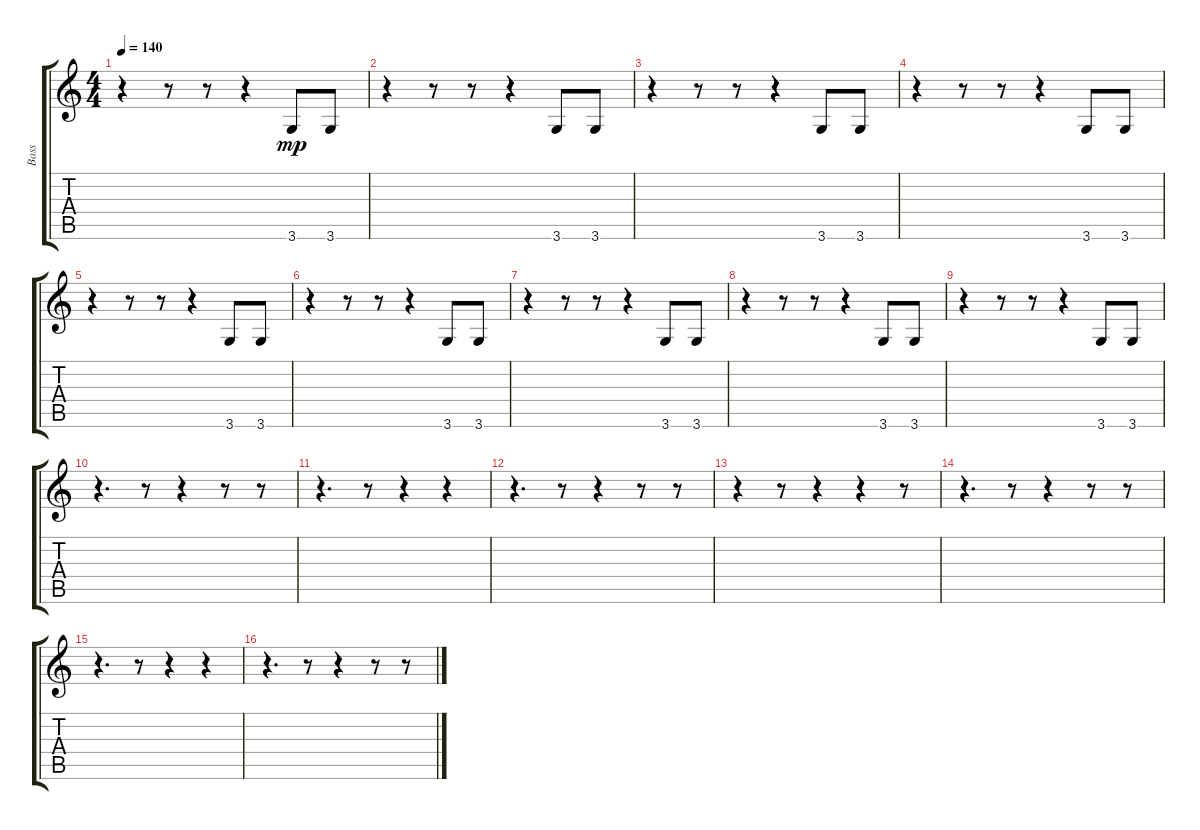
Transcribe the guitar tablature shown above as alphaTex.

\track ("Bass" "Bass") {instrument electricbassfinger}
\staff {score tabs}
\tuning (E4 B3 G3 D3 A2 E2) {hide}
\ts (4 4)
\tempo 140
\clef g2
\ks c
r.4{dy mp} r.8 r.8 r.4 3.6.8 3.6.8 |
r.4 r.8 r.8 r.4 3.6.8 3.6.8 |
r.4 r.8 r.8 r.4 3.6.8 3.6.8 |
r.4 r.8 r.8 r.4 3.6.8 3.6.8 |
r.4 r.8 r.8 r.4 3.6.8 3.6.8 |
r.4 r.8 r.8 r.4 3.6.8 3.6.8 |
r.4 r.8 r.8 r.4 3.6.8 3.6.8 |
r.4 r.8 r.8 r.4 3.6.8 3.6.8 |
r.4 r.8 r.8 r.4 3.6.8 3.6.8 |
r.4{d volume 16} r.8 r.4 r.8 r.8 |
r.4{d} r.8 r.4 r.4 |
r.4{d} r.8 r.4 r.8 r.8 |
r.4 r.8 r.4 r.4 r.8 |
r.4{d} r.8 r.4 r.8 r.8 |
r.4{d} r.8 r.4 r.4 |
r.4{d} r.8 r.4 r.8 r.8
